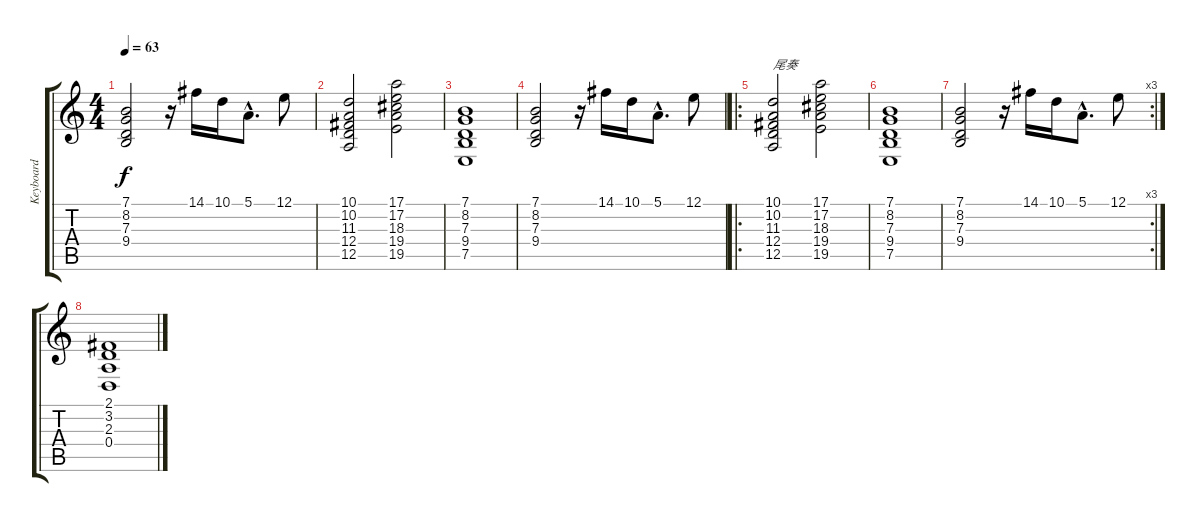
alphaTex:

\track ("Keyboard" "Keyboard") {instrument synthstrings2}
\staff {score tabs}
\tuning (E4 B3 G3 D3 A2 E2) {hide}
\ts (4 4)
\tempo 63
\clef g2
\ks c
(7.1 8.2 7.3 9.4).2{dy f} r.16 14.1.16 10.1.16 5.1{hac}.8{d} 12.1.8 |
(10.1 10.2 11.3 12.4 12.5).2 (17.1 17.2 18.3 19.4 19.5).2 |
(7.1 8.2 7.3 9.4 7.5).1 |
(7.1 8.2 7.3 9.4).2 r.16 14.1.16 10.1.16 5.1{hac}.8{d} 12.1.8 |
\ro
(10.1 10.2 11.3 12.4 12.5).2{txt "尾奏"} (17.1 17.2 18.3 19.4 19.5).2 |
(7.1 8.2 7.3 9.4 7.5).1 |
\rc 3
(7.1 8.2 7.3 9.4).2 r.16 14.1.16 10.1.16 5.1{hac}.8{d} 12.1.8 |
(2.1 3.2 2.3 0.4).1
